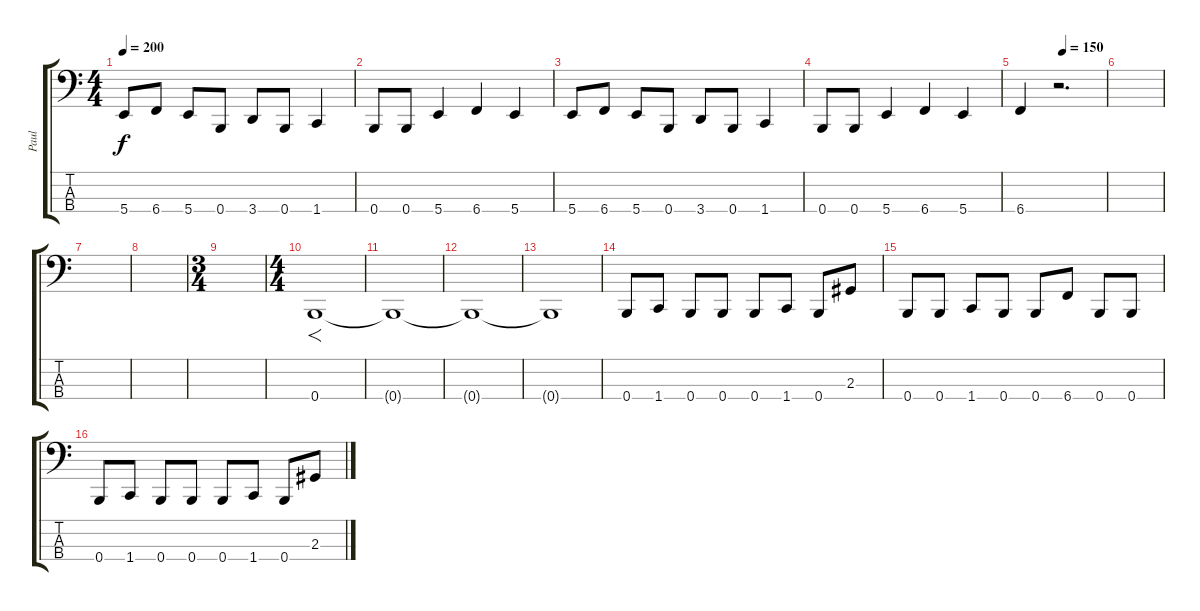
\track ("Paul" "Paul") {instrument electricbasspick}
\staff {score tabs}
\tuning (E2 B1 Gb1 B0) {hide}
\ts (4 4)
\tempo 200
\clef f4
\ks c
5.4.8{dy f} 6.4.8 5.4.8 0.4.8 3.4.8 0.4.8 1.4.4 |
0.4.8 0.4.8 5.4.4 6.4.4 5.4.4 |
5.4.8 6.4.8 5.4.8 0.4.8 3.4.8 0.4.8 1.4.4 |
0.4.8 0.4.8 5.4.4 6.4.4 5.4.4 |
\tempo (150 0.5)
6.4.4 r.2{d} |
|
|
|
\ts (3 4)
|
\ts (4 4)
0.4.1{f} |
0.4{t}.1 |
0.4{t}.1 |
0.4{t}.1 |
0.4.8 1.4.8 0.4.8 0.4.8 0.4.8 1.4.8 0.4.8 2.3.8 |
0.4.8 0.4.8 1.4.8 0.4.8 0.4.8 6.4.8 0.4.8 0.4.8 |
0.4.8 1.4.8 0.4.8 0.4.8 0.4.8 1.4.8 0.4.8 2.3.8
